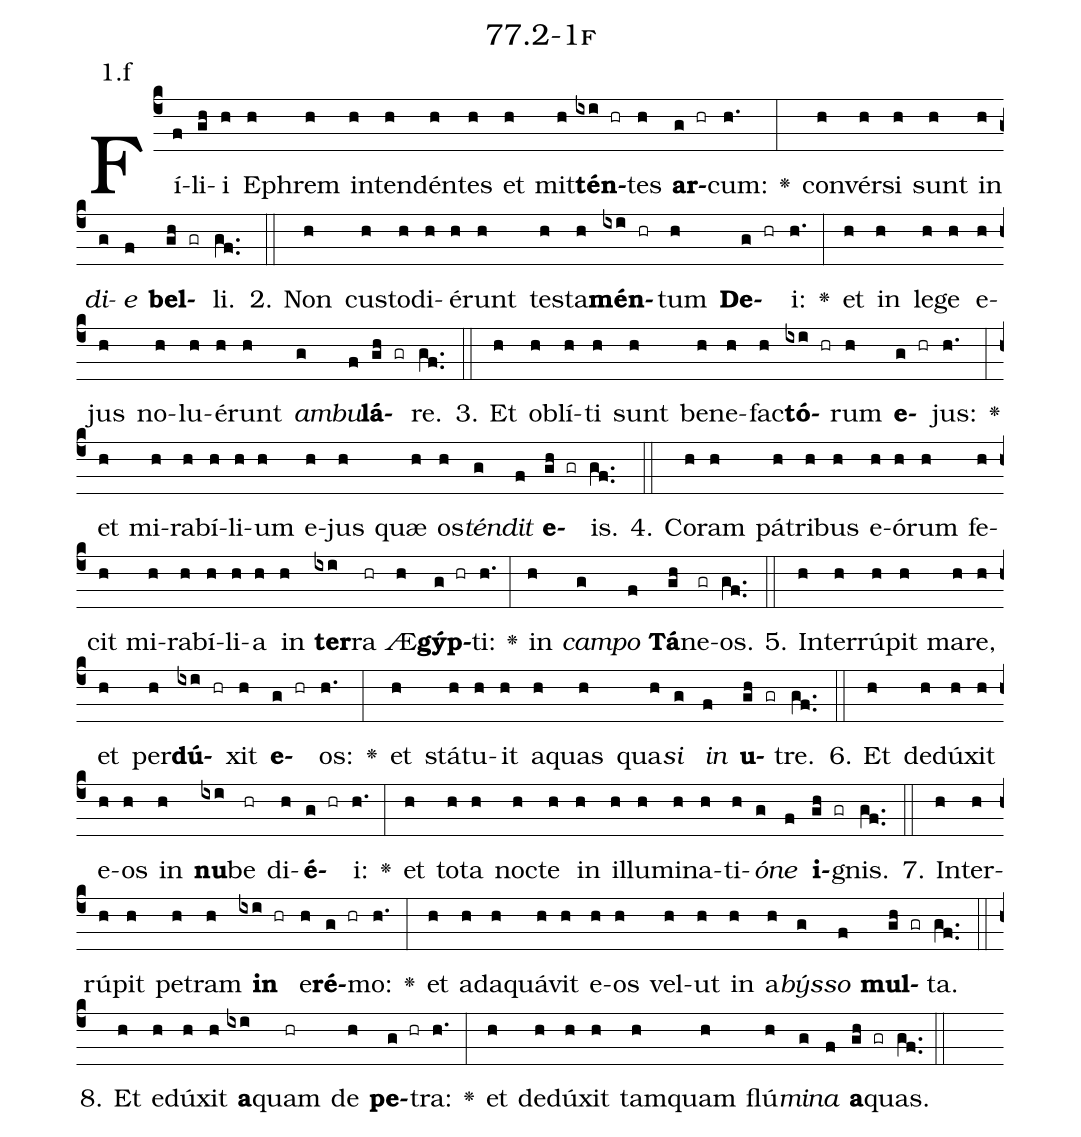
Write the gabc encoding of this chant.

name: 77.2-1f;
annotation: 1.f;
%%
(c4)Fí(f)li(gh)i(h) E(h)phrem(h) in(h)ten(h)dén(h)tes(h) et(h) mit(h)<b>tén</b>(ixi hr)tes(h) <b>ar</b>(g hr)cum:(h.) <v>\greheightstar</v>(:) con(h)vér(h)si(h) sunt(h) in(h) <i>di</i>(g)<i>e</i>(f) <b>bel</b>(gh gr)li.(gf..) (::)
2. Non(h) cus(h)to(h)di(h)é(h)runt(h) tes(h)ta(h)<b>mén</b>(ixi hr)tum(h) <b>De</b>(g hr)i:(h.) <v>\greheightstar</v>(:) et(h) in(h) le(h)ge(h) e(h)jus(h) no(h)lu(h)é(h)runt(h) <i>am</i>(g)<i>bu</i>(f)<b>lá</b>(gh gr)re.(gf..) (::)
3. Et(h) ob(h)lí(h)ti(h) sunt(h) be(h)ne(h)fac(h)<b>tó</b>(ixi hr)rum(h) <b>e</b>(g hr)jus:(h.) <v>\greheightstar</v>(:) et(h) mi(h)ra(h)bí(h)li(h)um(h) e(h)jus(h) quæ(h) os(h)<i>tén</i>(g)<i>dit</i>(f) <b>e</b>(gh gr)is.(gf..) (::)
4. Co(h)ram(h) pá(h)tri(h)bus(h) e(h)ó(h)rum(h) fe(h)cit(h) mi(h)ra(h)bí(h)li(h)a(h) in(h) <b>ter</b>(ixi)ra(hr) Æ(h)<b>gýp</b>(g hr)ti:(h.) <v>\greheightstar</v>(:) in(h) <i>cam</i>(g)<i>po</i>(f) <b>Tá</b>(gh)ne(gr)os.(gf..) (::)
5. In(h)ter(h)rú(h)pit(h) ma(h)re,(h) et(h) per(h)<b>dú</b>(ixi hr)xit(h) <b>e</b>(g hr)os:(h.) <v>\greheightstar</v>(:) et(h) stá(h)tu(h)it(h) a(h)quas(h) qua(h)<i>si</i>(g) <i>in</i>(f) <b>u</b>(gh gr)tre.(gf..) (::)
6. Et(h) de(h)dú(h)xit(h) e(h)os(h) in(h) <b>nu</b>(ixi)be(hr) di(h)<b>é</b>(g hr)i:(h.) <v>\greheightstar</v>(:) et(h) to(h)ta(h) noc(h)te(h) in(h) il(h)lu(h)mi(h)na(h)ti(h)<i>ó</i>(g)<i>ne</i>(f) <b>i</b>(gh gr)gnis.(gf..) (::)
7. In(h)ter(h)rú(h)pit(h) pe(h)tram(h) <b>in</b>(ixi hr) e(h)<b>ré</b>(g hr)mo:(h.) <v>\greheightstar</v>(:) et(h) ad(h)a(h)quá(h)vit(h) e(h)os(h) vel(h)ut(h) in(h) a(h)<i>býs</i>(g)<i>so</i>(f) <b>mul</b>(gh gr)ta.(gf..) (::)
8. Et(h) e(h)dú(h)xit(h) <b>a</b>(ixi)quam(hr) de(h) <b>pe</b>(g hr)tra:(h.) <v>\greheightstar</v>(:) et(h) de(h)dú(h)xit(h) tam(h)quam(h) flú(h)<i>mi</i>(g)<i>na</i>(f) <b>a</b>(gh gr)quas.(gf..) (::)
